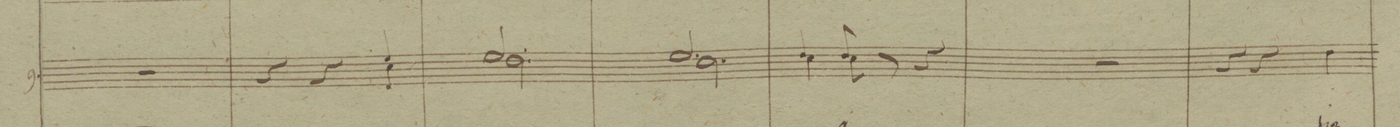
**kern	**dynam
*I"9.	*
*clefG2	*
*k[b-]	*
*M3/4	*
2.r	.
=91	=91
*^	*
4r	4ryy	.
4r	4ryy	.
4a/	4f\	.
=92	=92	=92
2.a/	2.g\	.
=93	=93	=93
2.a/	2.f\	.
=94	=94	=94
4g/	4f\	.
8g/	8f\	.
8r	8ryy	.
4r	4ryy	.
*v	*v	*
=95	=95
*2\right	*
2.r	.
=96	=96
4r	.
4r	.
4g\	.
=97	=97
*-	*-
